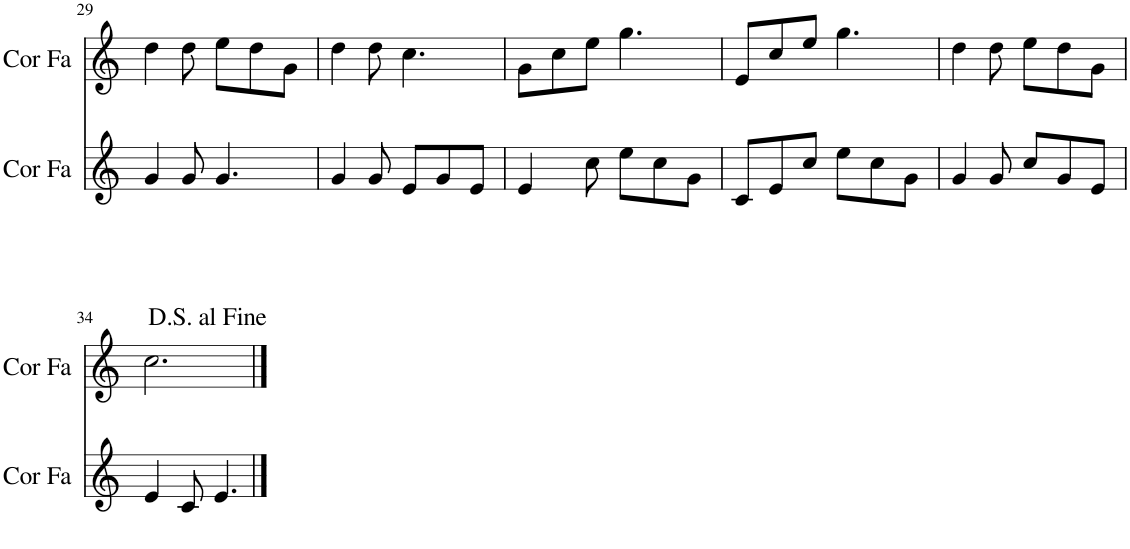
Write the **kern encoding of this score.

**kern	**kern
*part2	*part1
*staff2	*staff1
*I"Cor en Fa	*I"Cor en Fa
*I'Cor Fa	*I'Cor Fa
!!LO:PB:g=z
*clefG2	*clefG2
*Trd4c7	*Trd4c7
*k[]	*k[]
*M6/8	*M6/8
=29	=29
4g/	4dd\
8g/	8dd\
4.g/	8ee\L
.	8dd\
.	8g\J
=30	=30
4g/	4dd\
8g/	8dd\
8e/L	4.cc\
8g/	.
8e/J	.
=31	=31
4e/	8g\L
.	8cc\
8cc\	8ee\J
8ee\L	4.gg\
8cc\	.
8g\J	.
=32	=32
8c/L	8e/L
8e/	8cc/
8cc/J	8ee/J
8ee\L	4.gg\
8cc\	.
8g\J	.
=33	=33
4g/	4dd\
8g/	8dd\
8cc/L	8ee\L
8g/	8dd\
8e/J	8g\J
!!LO:LB:g=z
=34	=34
4e/	2.cc\
8c/	.
4.e/	.
==	==
*-	*-
